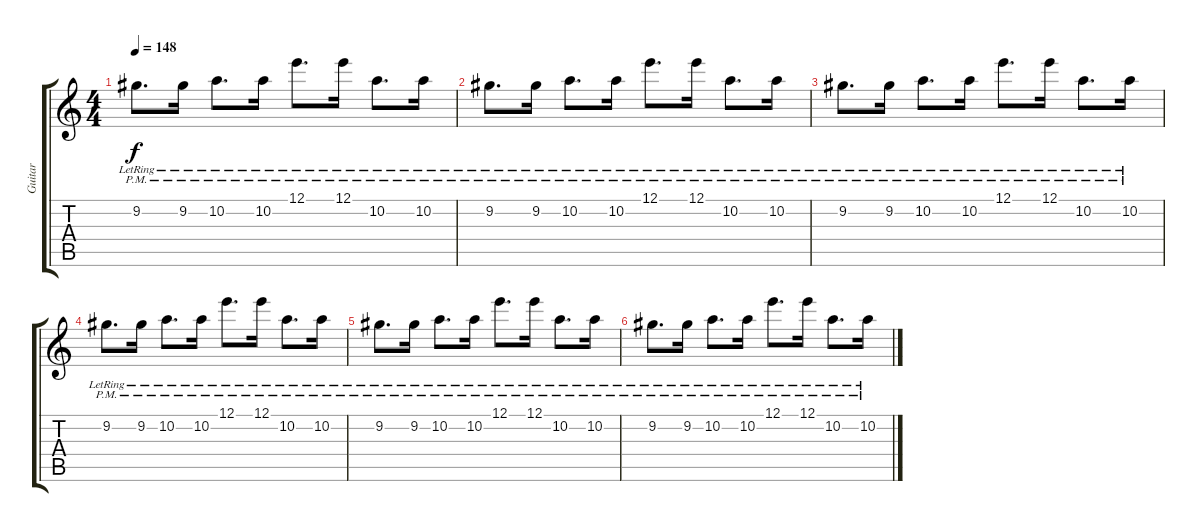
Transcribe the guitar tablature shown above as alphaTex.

\track ("Guitar" "Guitar") {instrument electricguitarjazz}
\staff {score tabs}
\tuning (E4 B3 G3 D3 A2 E2) {hide}
\ts (4 4)
\tempo 148
\clef g2
\ks c
9.2{pm lr}.8{d dy f} 9.2{pm lr}.16 10.2{pm lr}.8{d} 10.2{pm lr}.16 12.1{pm lr}.8{d} 12.1{pm lr}.16 10.2{pm lr}.8{d} 10.2{pm lr}.16 |
9.2{pm lr}.8{d} 9.2{pm lr}.16 10.2{pm lr}.8{d} 10.2{pm lr}.16 12.1{pm lr}.8{d} 12.1{pm lr}.16 10.2{pm lr}.8{d} 10.2{pm lr}.16 |
9.2{pm lr}.8{d} 9.2{pm lr}.16 10.2{pm lr}.8{d} 10.2{pm lr}.16 12.1{pm lr}.8{d} 12.1{pm lr}.16 10.2{pm lr}.8{d} 10.2{pm lr}.16 |
9.2{pm lr}.8{d} 9.2{pm lr}.16 10.2{pm lr}.8{d} 10.2{pm lr}.16 12.1{pm lr}.8{d} 12.1{pm lr}.16 10.2{pm lr}.8{d} 10.2{pm lr}.16 |
9.2{pm lr}.8{d} 9.2{pm lr}.16 10.2{pm lr}.8{d} 10.2{pm lr}.16 12.1{pm lr}.8{d} 12.1{pm lr}.16 10.2{pm lr}.8{d} 10.2{pm lr}.16 |
9.2{pm lr}.8{d} 9.2{pm lr}.16 10.2{pm lr}.8{d} 10.2{pm lr}.16 12.1{pm lr}.8{d} 12.1{pm lr}.16 10.2{pm lr}.8{d} 10.2{pm lr}.16
